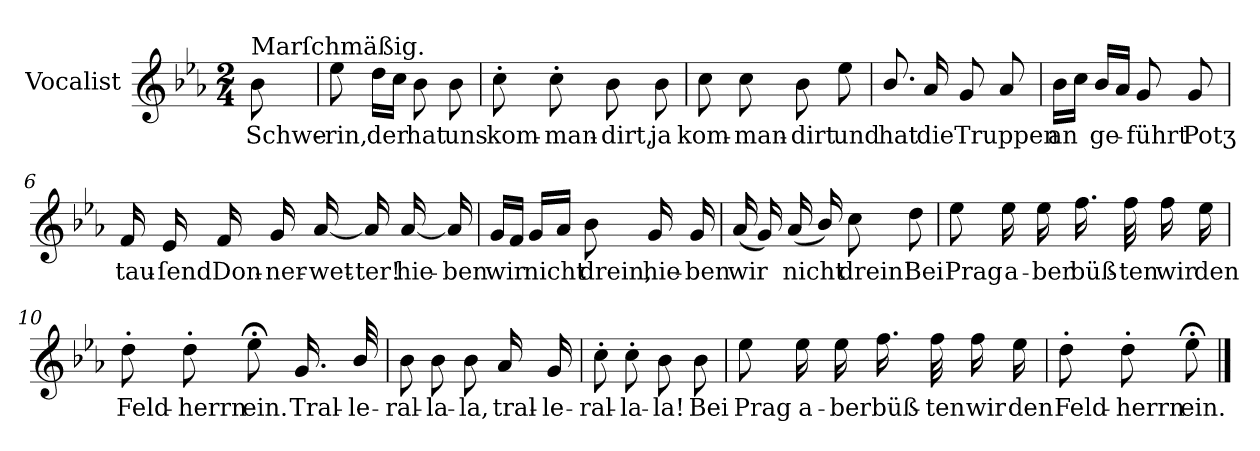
**kern	**text
*part1	*part1
*staff1	*staff1
*I"Vocalist	*
*clefG2	*
*k[b-e-a-]	*
*E-:	*
*M2/4	*
=	=
!LO:TX:a:t=Marſchmäßig.	!
8b-	Schwe-
=1	=1
8ee-	-rin,
16ddLL	der
16ccJJ	.
8b-	hat
8b-	uns
=2	=2
8cc'	kom-
8cc'	-man-
8b-	-dirt,
8b-	ja
=3	=3
8cc	kom-
8cc	-man-
8b-	-dirt
8ee-	und
=4	=4
8.b-/	hat
16a-	die
8g	Truppen
8a-	.
=5	=5
16b-LL	an
16ccJJ	.
16b-LL	ge-
16a-JJ	.
8g	-führt
8g	Potʒ
=6	=6
16f	tau-
16e-	-ſend
16f	Don-
16g	-ner-
[16a-	-wet-
16a-]	-ter!
[16a-	hie-
16a-]	-ben
=7	=7
16gLL	wir
16fJJ	.
16gLL	nicht
16a-JJ	.
8b-	drein,
16g	hie-
16g	-ben
=8	=8
(16a-	wir
16g)	.
(16a-	nicht
16b-/)	.
8cc	drein!
8dd	Bei
=9	=9
8ee-	Prag
16ee-	a-
16ee-	-ber
16.ff	büß-
32ff	-ten
16ff	wir
16ee-	den
=10	=10
8dd'	Feld-
8dd'	-herrn
8ee-;<	ein.
16.g	Tral-
32b-/	-le-
=11	=11
8b-	-ral-
8b-	-la-
8b-	-la,
16a-	tral-
16g	-le-
=12	=12
8cc'	-ral-
8cc'	-la-
8b-	-la!
8b-	Bei
=13	=13
8ee-	Prag
16ee-	a-
16ee-	-ber
16.ff	büß-
32ff	-ten
16ff	wir
16ee-	den
=14	=14
8dd'	Feld-
8dd'	-herrn
8ee-;<	ein.
==	==
*-	*-
